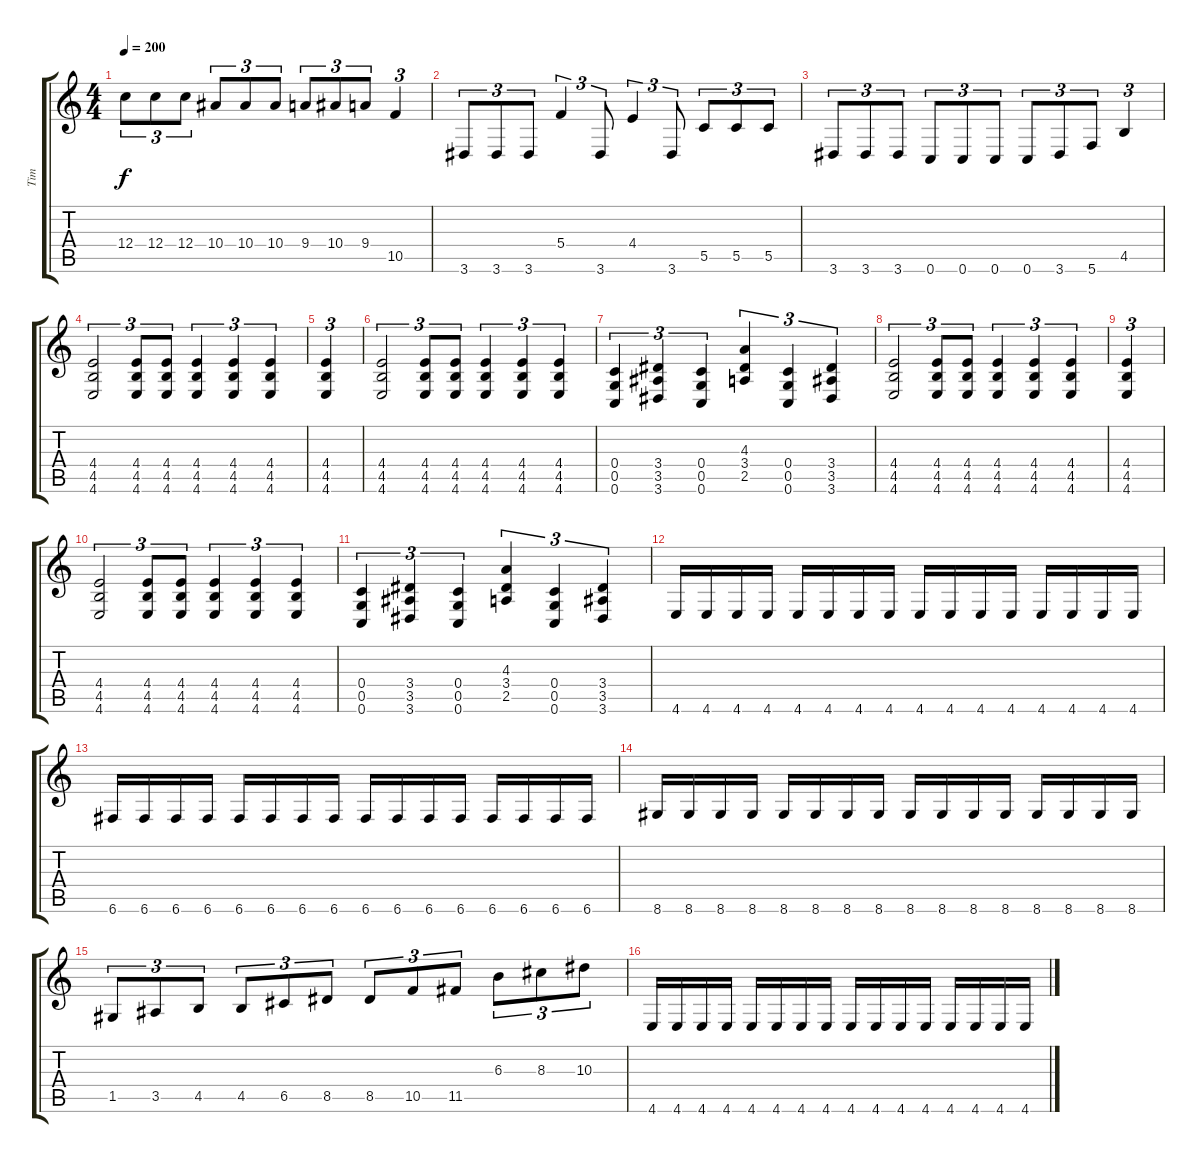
\track ("Tim" "Tim") {instrument overdrivenguitar}
\staff {score tabs}
\tuning (D4 A3 F3 C3 G2 C2) {hide}
\ts (4 4)
\tempo 200
\clef g2
\ks c
12.4.8{tu (3 2) dy f} 12.4.8{tu (3 2)} 12.4.8{tu (3 2)} 10.4.8{tu (3 2)} 10.4.8{tu (3 2)} 10.4.8{tu (3 2)} 9.4.8{tu (3 2)} 10.4.8{tu (3 2)} 9.4.8{tu (3 2)} 10.5.4{tu (3 2)} |
3.6.8{tu (3 2)} 3.6.8{tu (3 2)} 3.6.8{tu (3 2)} 5.4.4{tu (3 2)} 3.6.8{tu (3 2)} 4.4.4{tu (3 2)} 3.6.8{tu (3 2)} 5.5.8{tu (3 2)} 5.5.8{tu (3 2)} 5.5.8{tu (3 2)} |
3.6.8{tu (3 2)} 3.6.8{tu (3 2)} 3.6.8{tu (3 2)} 0.6.8{tu (3 2)} 0.6.8{tu (3 2)} 0.6.8{tu (3 2)} 0.6.8{tu (3 2)} 3.6.8{tu (3 2)} 5.6.8{tu (3 2)} 4.5.4{tu (3 2)} |
(4.4 4.5 4.6).2{tu (3 2)} (4.4 4.5 4.6).8{tu (3 2)} (4.4 4.5 4.6).8{tu (3 2)} (4.4 4.5 4.6).4{tu (3 2)} (4.4 4.5 4.6).4{tu (3 2)} (4.4 4.5 4.6).4{tu (3 2)} |
(4.4 4.5 4.6).4{tu (3 2)} |
(4.4 4.5 4.6).2{tu (3 2)} (4.4 4.5 4.6).8{tu (3 2)} (4.4 4.5 4.6).8{tu (3 2)} (4.4 4.5 4.6).4{tu (3 2)} (4.4 4.5 4.6).4{tu (3 2)} (4.4 4.5 4.6).4{tu (3 2)} |
(0.4 0.5 0.6).4{tu (3 2)} (3.4 3.5 3.6).4{tu (3 2)} (0.4 0.5 0.6).4{tu (3 2)} (4.3 3.4 2.5).4{tu (3 2)} (0.4 0.5 0.6).4{tu (3 2)} (3.4 3.5 3.6).4{tu (3 2)} |
(4.4 4.5 4.6).2{tu (3 2)} (4.4 4.5 4.6).8{tu (3 2)} (4.4 4.5 4.6).8{tu (3 2)} (4.4 4.5 4.6).4{tu (3 2)} (4.4 4.5 4.6).4{tu (3 2)} (4.4 4.5 4.6).4{tu (3 2)} |
(4.4 4.5 4.6).4{tu (3 2)} |
(4.4 4.5 4.6).2{tu (3 2)} (4.4 4.5 4.6).8{tu (3 2)} (4.4 4.5 4.6).8{tu (3 2)} (4.4 4.5 4.6).4{tu (3 2)} (4.4 4.5 4.6).4{tu (3 2)} (4.4 4.5 4.6).4{tu (3 2)} |
(0.4 0.5 0.6).4{tu (3 2)} (3.4 3.5 3.6).4{tu (3 2)} (0.4 0.5 0.6).4{tu (3 2)} (4.3 3.4 2.5).4{tu (3 2)} (0.4 0.5 0.6).4{tu (3 2)} (3.4 3.5 3.6).4{tu (3 2)} |
4.6.16 4.6.16 4.6.16 4.6.16 4.6.16 4.6.16 4.6.16 4.6.16 4.6.16 4.6.16 4.6.16 4.6.16 4.6.16 4.6.16 4.6.16 4.6.16 |
6.6.16 6.6.16 6.6.16 6.6.16 6.6.16 6.6.16 6.6.16 6.6.16 6.6.16 6.6.16 6.6.16 6.6.16 6.6.16 6.6.16 6.6.16 6.6.16 |
8.6.16 8.6.16 8.6.16 8.6.16 8.6.16 8.6.16 8.6.16 8.6.16 8.6.16 8.6.16 8.6.16 8.6.16 8.6.16 8.6.16 8.6.16 8.6.16 |
1.5.8{tu (3 2)} 3.5.8{tu (3 2)} 4.5.8{tu (3 2)} 4.5.8{tu (3 2)} 6.5.8{tu (3 2)} 8.5.8{tu (3 2)} 8.5.8{tu (3 2)} 10.5.8{tu (3 2)} 11.5.8{tu (3 2)} 6.3.8{tu (3 2)} 8.3.8{tu (3 2)} 10.3.8{tu (3 2)} |
4.6.16 4.6.16 4.6.16 4.6.16 4.6.16 4.6.16 4.6.16 4.6.16 4.6.16 4.6.16 4.6.16 4.6.16 4.6.16 4.6.16 4.6.16 4.6.16
